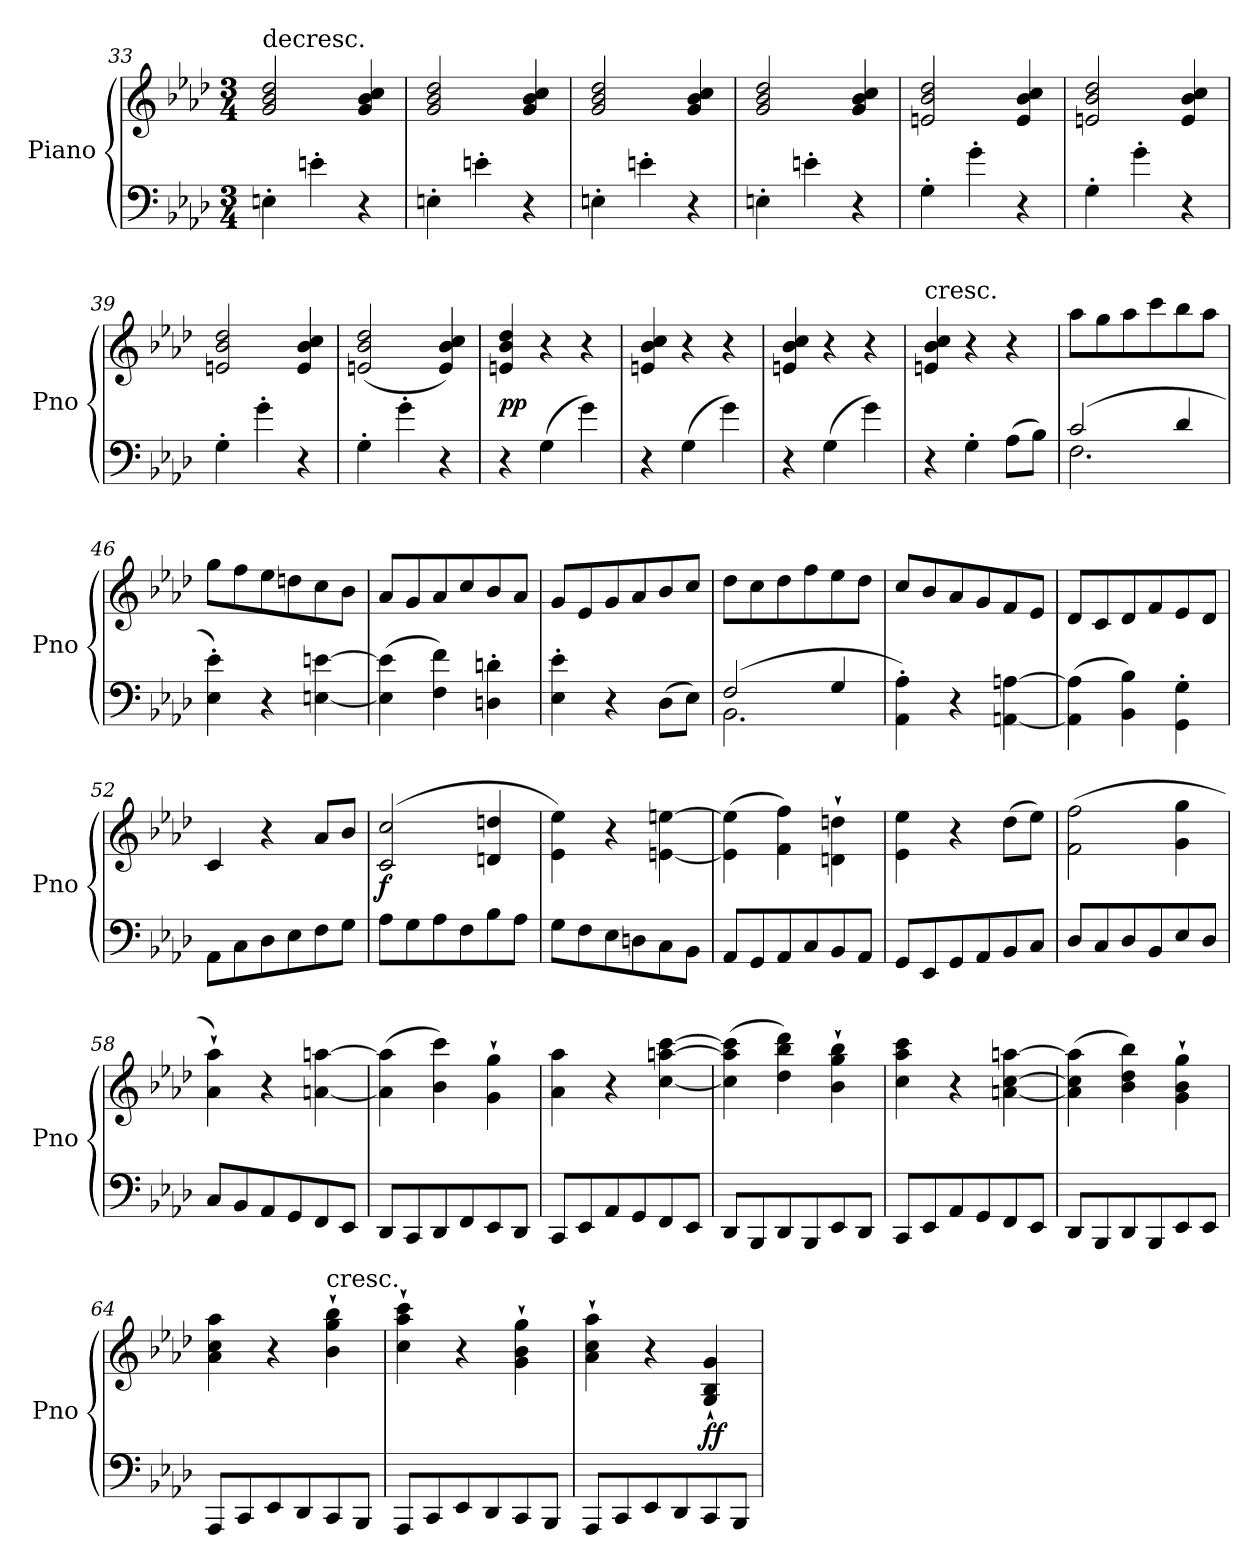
**kern	**kern	**dynam
*part1	*part1	*part1
*staff2	*staff1	*staff1/2
*I"Piano	*	*
*I'Pno	*	*
*clefF4	*clefG2	*
*k[b-e-a-d-]	*k[b-e-a-d-]	*
*A-:	*A-:	*
*M3/4	*M3/4	*
=33	=33	=33
!	!LO:TX:t=decresc.	!
4En'\	2g/ 2b-/ 2dd-/	.
4en'\	.	.
4r	4g/ 4b-/ 4cc/	.
=34	=34	=34
4En'\	2g/ 2b-/ 2dd-/	.
4en'\	.	.
4r	4g/ 4b-/ 4cc/	.
=35	=35	=35
4En'\	2g/ 2b-/ 2dd-/	.
4en'\	.	.
4r	4g/ 4b-/ 4cc/	.
=36	=36	=36
4En'\	2g/ 2b-/ 2dd-/	.
4en'\	.	.
4r	4g/ 4b-/ 4cc/	.
=37	=37	=37
4G'\	2en/ 2b-/ 2dd-/	.
4g'\	.	.
4r	4e/ 4b-/ 4cc/	.
=38	=38	=38
4G'\	2en/ 2b-/ 2dd-/	.
4g'\	.	.
4r	4e/ 4b-/ 4cc/	.
=39	=39	=39
4G'\	2en/ 2b-/ 2dd-/	.
4g'\	.	.
4r	4e/ 4b-/ 4cc/	.
=40	=40	=40
4G'\	(2en/ 2b-/ 2dd-/	.
4g'\	.	.
4r	4e/ 4b-/ 4cc/)	.
=41	=41	=41
4r	4en/ 4b-/ 4dd-/	pp
(4G\	4r	.
4g\)	4r	.
=42	=42	=42
4r	4en/ 4b-/ 4cc/	.
(4G\	4r	.
4g\)	4r	.
=43	=43	=43
4r	4en/ 4b-/ 4cc/	.
(4G\	4r	.
4g\)	4r	.
=44	=44	=44
!	!LO:TX:t=cresc.	!
4r	4en/ 4b-/ 4cc/	.
4G'\	4r	.
(8A-\L	4r	.
8B-\J)	.	.
=45	=45	=45
*^	*	*
(2c/	2.F\	8aa-\L	.
.	.	8gg\	.
.	.	8aa-\	.
.	.	8ccc\	.
4d-/	.	8bb-\	.
.	.	8aa-\J	.
*v	*v	*	*
=46	=46	=46
4E-'\ 4e-'\)	8gg\L	.
.	8ff\	.
4r	8ee-\	.
.	8ddn\	.
[4En\ [4en\	8cc\	.
.	8b-\J	.
=47	=47	=47
(4E]\ 4e]\	8a-/L	.
.	8g/	.
4F\ 4f\)	8a-/	.
.	8cc/	.
4Dn'\ 4dn'\	8b-/	.
.	8a-/J	.
=48	=48	=48
4E-'\ 4e-'\	8g/L	.
.	8e-/	.
4r	8g/	.
.	8a-/	.
(8D-\L	8b-/	.
8E-\J)	8cc/J	.
=49	=49	=49
*^	*	*
(2F/	2.BB-\	8dd-\L	.
.	.	8cc\	.
.	.	8dd-\	.
.	.	8ff\	.
4G/	.	8ee-\	.
.	.	8dd-\J	.
*v	*v	*	*
=50	=50	=50
4AA-'\ 4A-'\)	8cc/L	.
.	8b-/	.
4r	8a-/	.
.	8g/	.
[4AAn\ [4An\	8f/	.
.	8e-/J	.
=51	=51	=51
(4AA]\ 4A]\	8d-/L	.
.	8c/	.
4BB-\ 4B-\)	8d-/	.
.	8f/	.
4GG'\ 4G'\	8e-/	.
.	8d-/J	.
=52	=52	=52
8AA-\L	4c/	.
8C\	.	.
8D-\	4r	.
8E-\	.	.
8F\	8a-/L	.
8G\J	8b-/J	.
=53	=53	=53
8A-\L	(2c/ 2cc/	f
8G\	.	.
8A-\	.	.
8F\	.	.
8B-\	4dn/ 4ddn/	.
8A-\J	.	.
=54	=54	=54
8G\L	4e-\ 4ee-\)	.
8F\	.	.
8E-\	4r	.
8Dn\	.	.
8C\	[4en\ [4een\	.
8BB-\J	.	.
=55	=55	=55
8AA-/L	(4e]\ 4ee]\	.
8GG/	.	.
8AA-/	4f\ 4ff\)	.
8C/	.	.
8BB-/	4dn`\ 4ddn`\	.
8AA-/J	.	.
=56	=56	=56
8GG/L	4e-\ 4ee-\	.
8EE-/	.	.
8GG/	4r	.
8AA-/	.	.
8BB-/	(8dd-\L	.
8C/J	8ee-\J)	.
=57	=57	=57
8D-/L	(2f\ 2ff\	.
8C/	.	.
8D-/	.	.
8BB-/	.	.
8E-/	4g\ 4gg\	.
8D-/J	.	.
=58	=58	=58
8C/L	4a-`\ 4aa-`\)	.
8BB-/	.	.
8AA-/	4r	.
8GG/	.	.
8FF/	[4an\ [4aan\	.
8EE-/J	.	.
=59	=59	=59
8DD-/L	(4a]\ 4aa]\	.
8CC/	.	.
8DD-/	4b-\ 4ccc\)	.
8FF/	.	.
8EE-/	4g`\ 4gg`\	.
8DD-/J	.	.
=60	=60	=60
8CC/L	4a-\ 4aa-\	.
8EE-/	.	.
8AA-/	4r	.
8GG/	.	.
8FF/	[4cc\ [4aan\ [4ccc\	.
8EE-/J	.	.
=61	=61	=61
8DD-/L	(4cc]\ 4aan]\ 4ccc]\	.
8BBB-/	.	.
8DD-/	4dd-\ 4bb-\ 4ddd-\)	.
8BBB-/	.	.
8EE-/	4b-`\ 4gg`\ 4bb-`\	.
8DD-/J	.	.
=62	=62	=62
8CC/L	4cc\ 4aa-\ 4ccc\	.
8EE-/	.	.
8AA-/	4r	.
8GG/	.	.
8FF/	[4an\ [4cc\ [4aan\	.
8EE-/J	.	.
=63	=63	=63
8DD-/L	(4a]\ 4cc]\ 4aa]\	.
8BBB-/	.	.
8DD-/	4b-\ 4dd-\ 4bb-\)	.
8BBB-/	.	.
8EE-/	4g`\ 4b-`\ 4gg`\	.
8EE-/J	.	.
=64	=64	=64
8AAA-/L	4a-\ 4cc\ 4aa-\	.
8CC/	.	.
8EE-/	4r	.
8DD-/	.	.
!	!LO:TX:t=cresc.	!
8CC/	4b-`\ 4gg`\ 4bb-`\	.
8BBB-/J	.	.
=65	=65	=65
8AAA-/L	4cc`\ 4aa-`\ 4ccc`\	.
8CC/	.	.
8EE-/	4r	.
8DD-/	.	.
8CC/	4g`\ 4b-`\ 4gg`\	.
8BBB-/J	.	.
=66	=66	=66
8AAA-/L	4a-`\ 4cc`\ 4aa-`\	.
8CC/	.	.
8EE-/	4r	.
8DD-/	.	.
8CC/	4G`/ 4B-`/ 4g`/	ff
8BBB-/J	.	.
=	=	=
*-	*-	*-
